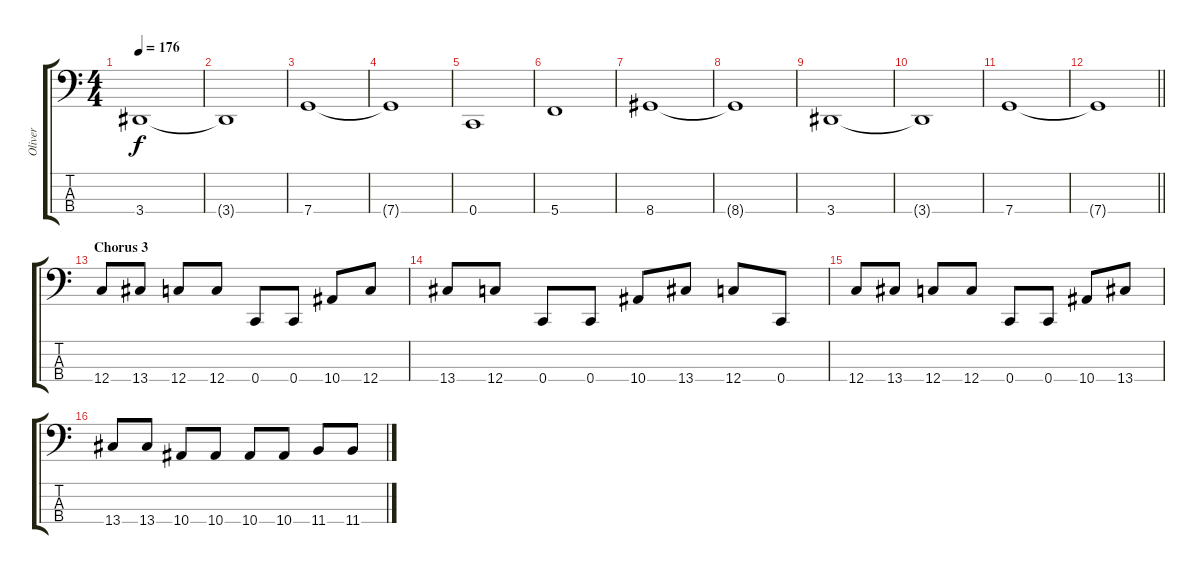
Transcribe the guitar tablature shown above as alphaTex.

\track ("Oliver" "Oliver") {instrument electricbassfinger}
\staff {score tabs}
\tuning (F2 C2 G1 C1) {hide}
\ts (4 4)
\tempo 176
\clef f4
\ks c
3.4.1{dy f} |
3.4{t}.1 |
7.4.1 |
7.4{t}.1 |
0.4.1 |
5.4.1 |
8.4.1 |
8.4{t}.1 |
3.4.1 |
3.4{t}.1 |
7.4.1 |
\barLineRight lightlight
7.4{t}.1 |
\section ("" "Chorus 3")
12.4.8 13.4.8 12.4.8 12.4.8 0.4.8 0.4.8 10.4.8 12.4.8 |
13.4.8 12.4.8 0.4.8 0.4.8 10.4.8 13.4.8 12.4.8 0.4.8 |
12.4.8 13.4.8 12.4.8 12.4.8 0.4.8 0.4.8 10.4.8 13.4.8 |
13.4.8 13.4.8 10.4.8 10.4.8 10.4.8 10.4.8 11.4.8 11.4.8
